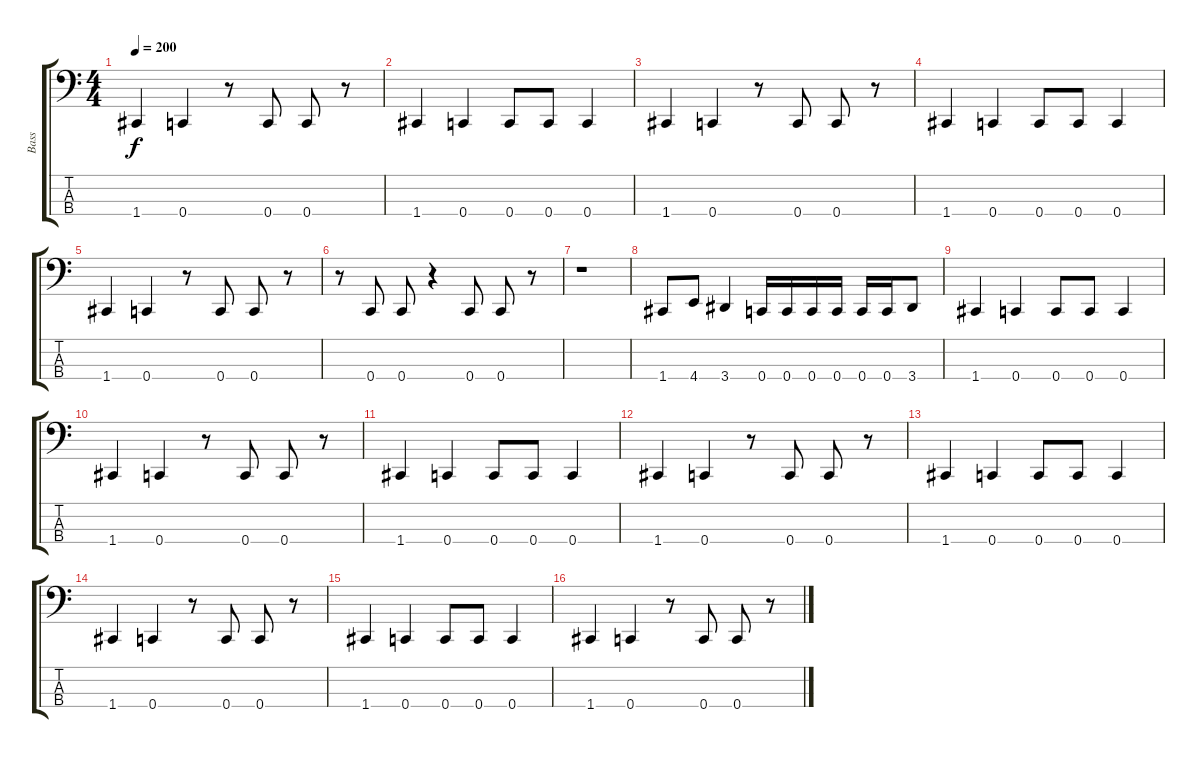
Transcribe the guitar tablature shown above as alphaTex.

\track ("Bass" "Bass") {instrument electricbasspick}
\staff {score tabs}
\tuning (F2 C2 G1 C1) {hide}
\ts (4 4)
\tempo 200
\clef f4
\ks c
1.4.4{dy f} 0.4.4 r.8 0.4.8 0.4.8 r.8 |
1.4.4 0.4.4 0.4.8 0.4.8 0.4.4 |
1.4.4 0.4.4 r.8 0.4.8 0.4.8 r.8 |
1.4.4 0.4.4 0.4.8 0.4.8 0.4.4 |
1.4.4 0.4.4 r.8 0.4.8 0.4.8 r.8 |
r.8 0.4.8 0.4.8 r.4 0.4.8 0.4.8 r.8 |
r.1 |
1.4.8 4.4.8 3.4.4 0.4.16 0.4.16 0.4.16 0.4.16 0.4.16 0.4.16 3.4.8 |
1.4.4 0.4.4 0.4.8 0.4.8 0.4.4 |
1.4.4 0.4.4 r.8 0.4.8 0.4.8 r.8 |
1.4.4 0.4.4 0.4.8 0.4.8 0.4.4 |
1.4.4 0.4.4 r.8 0.4.8 0.4.8 r.8 |
1.4.4 0.4.4 0.4.8 0.4.8 0.4.4 |
1.4.4 0.4.4 r.8 0.4.8 0.4.8 r.8 |
1.4.4 0.4.4 0.4.8 0.4.8 0.4.4 |
1.4.4 0.4.4 r.8 0.4.8 0.4.8 r.8
